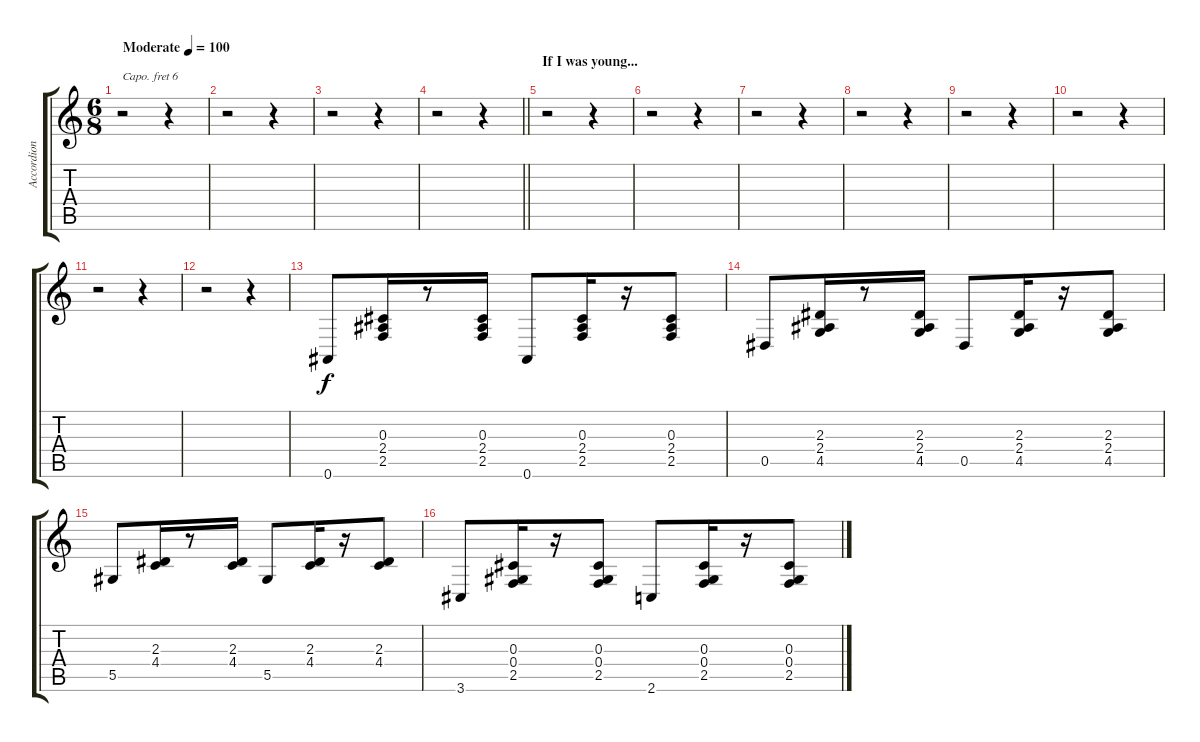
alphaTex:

\track ("Accordion" "Accordion") {instrument accordion}
\staff {score tabs}
\capo 6
\tuning (E4 B3 G3 D3 A2 E2) {hide}
\ts (6 8)
\tempo (100 "Moderate")
\clef g2
\ks c
r.2{dy f instrument accordion} r.4 |
r.2 r.4 |
r.2 r.4 |
\barLineRight lightlight
r.2 r.4 |
\section ("" "If I was young...")
r.2 r.4 |
r.2 r.4 |
r.2 r.4 |
r.2 r.4 |
r.2 r.4 |
r.2 r.4 |
r.2 r.4 |
r.2 r.4 |
0.6.8 (0.3 2.4 2.5).16 r.8 (0.3 2.4 2.5).16 0.6.8 (0.3 2.4 2.5).16 r.16 (0.3 2.4 2.5).8 |
0.5.8 (2.3 2.4 4.5).16 r.8 (2.3 2.4 4.5).16 0.5.8 (2.3 2.4 4.5).16 r.16 (2.3 2.4 4.5).8 |
5.5.8 (2.3 4.4).16 r.8 (2.3 4.4).16 5.5.8 (2.3 4.4).16 r.16 (2.3 4.4).8 |
3.6.8 (0.3 0.4 2.5).16 r.16 (0.3 0.4 2.5).8 2.6.8 (0.3 0.4 2.5).16 r.16 (0.3 0.4 2.5).8
